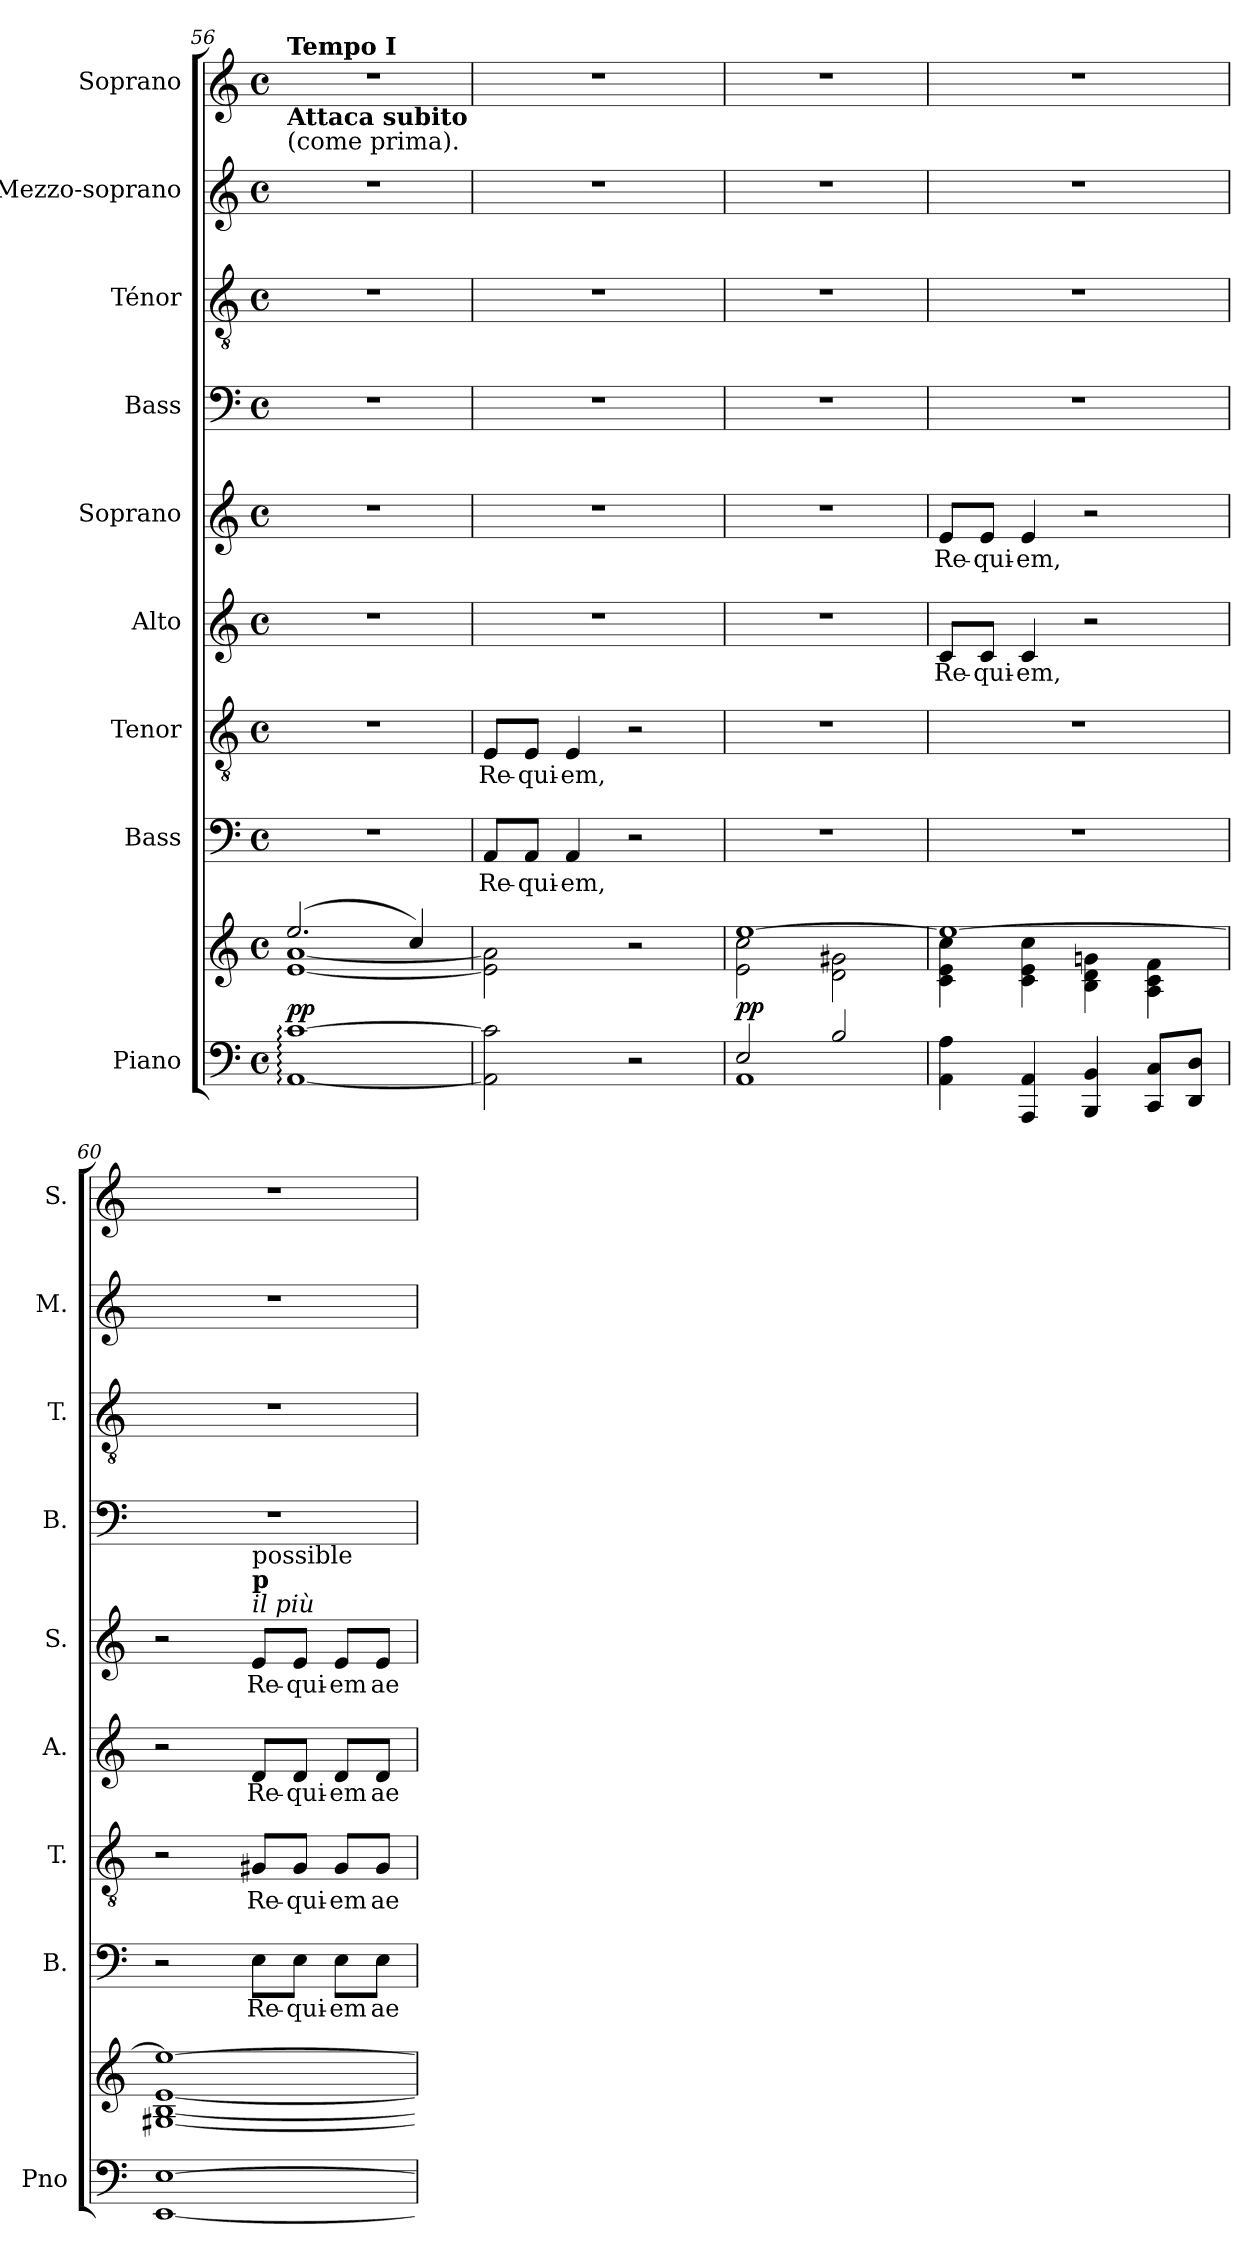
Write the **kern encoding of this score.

**kern	**kern	**dynam	**kern	**text	**dynam	**kern	**text	**dynam	**kern	**text	**dynam	**kern	**text	**dynam	**kern	**kern	**kern	**kern
*part9	*part9	*part9	*part8	*part8	*part8	*part7	*part7	*part7	*part6	*part6	*part6	*part5	*part5	*part5	*part4	*part3	*part2	*part1
*staff10	*staff9	*staff9/10	*staff8	*staff8	*staff8	*staff7	*staff7	*staff7	*staff6	*staff6	*staff6	*staff5	*staff5	*staff5	*staff4	*staff3	*staff2	*staff1
*I"Piano	*	*	*I"Bass	*	*	*I"Tenor	*	*	*I"Alto	*	*	*I"Soprano	*	*	*I"Bass	*I"Ténor	*I"Mezzo-soprano	*I"Soprano
*I'Pno	*	*	*I'B.	*	*	*I'T.	*	*	*I'A.	*	*	*I'S.	*	*	*I'B.	*I'T.	*I'M.	*I'S.
!!LO:PB:g=z
*clefF4	*clefG2	*	*clefF4	*	*	*clefGv2	*	*	*clefG2	*	*	*clefG2	*	*	*clefF4	*clefGv2	*clefG2	*clefG2
*	*	*	*	*	*	*	*	*	*ITrd2c3	*	*	*	*	*	*	*	*	*
*k[]	*k[]	*	*k[]	*	*	*k[]	*	*	*k[f#c#g#]	*	*	*k[]	*	*	*k[]	*k[]	*k[]	*k[]
*M4/4	*M4/4	*	*M4/4	*	*	*M4/4	*	*	*M4/4	*	*	*M4/4	*	*	*M4/4	*M4/4	*M4/4	*M4/4
*met(c)	*met(c)	*	*met(c)	*	*	*met(c)	*	*	*met(c)	*	*	*met(c)	*	*	*met(c)	*met(c)	*met(c)	*met(c)
*MM80	*MM80	*	*MM80	*	*	*MM80	*	*	*MM80	*	*	*MM80	*	*	*MM80	*MM80	*MM80	*MM80
=56	=56	=56	=56	=56	=56	=56	=56	=56	=56	=56	=56	=56	=56	=56	=56	=56	=56	=56
*	*^	*	*	*	*	*	*	*	*	*	*	*	*	*	*	*	*	*
!	!	!	!	!	!	!	!	!	!	!	!	!	!	!	!	!	!	!	!LO:TX:a:B:t=Tempo I
!	!	!	!	!	!	!	!	!	!	!	!	!	!	!	!	!	!	!	!LO:TX:b:B:t=Attaca subito
!	!	!	!	!	!	!	!	!	!	!	!	!	!	!	!	!	!	!	!LO:TX:b:t=(come prima).
!	!	!	!LO:DY:a=2	!	!	!	!	!	!	!	!	!	!	!	!	!	!	!	!
[1AA: [1c:	(2.ee/	[1e [1a	pp	1r	.	.	1r	.	.	1r	.	.	1r	.	.	1r	1r	1r	1r
.	4cc/)	.	.	.	.	.	.	.	.	.	.	.	.	.	.	.	.	.	.
=57	=57	=57	=57	=57	=57	=57	=57	=57	=57	=57	=57	=57	=57	=57	=57	=57	=57	=57	=57
!	!	!	!	!	!	!LO:DY:a	!	!	!	!	!	!	!	!	!	!	!	!	!
2AA\] 2c\]	2ryy	2e\] 2a\]	.	8AA/L	Re-	other-dynamics	8E/L	Re-	.	1r	.	.	1r	.	.	1r	1r	1r	1r
!	!	!	!	!	!	!	!	!	!LO:DY:a	!	!	!	!	!	!	!	!	!	!
.	.	.	.	8AA/J	-qui-	.	8E/J	-qui-	other-dynamics	.	.	.	.	.	.	.	.	.	.
.	.	.	.	4AA/	-em,	.	4E/	-em,	.	.	.	.	.	.	.	.	.	.	.
2r	2r	2ryy	.	2r	.	.	2r	.	.	.	.	.	.	.	.	.	.	.	.
=58	=58	=58	=58	=58	=58	=58	=58	=58	=58	=58	=58	=58	=58	=58	=58	=58	=58	=58	=58
*^	*	*	*	*	*	*	*	*	*	*	*	*	*	*	*	*	*	*	*
!	!	!	!	!LO:DY:a=2	!	!	!	!	!	!	!	!	!	!	!	!	!	!	!	!
2E/	1AA	[1ee	2e\ 2cc\	pp	1r	.	.	1r	.	.	1r	.	.	1r	.	.	1r	1r	1r	1r
2B/	.	.	2d\ 2g#X\	.	.	.	.	.	.	.	.	.	.	.	.	.	.	.	.	.
*v	*v	*	*	*	*	*	*	*	*	*	*	*	*	*	*	*	*	*	*	*
=59	=59	=59	=59	=59	=59	=59	=59	=59	=59	=59	=59	=59	=59	=59	=59	=59	=59	=59	=59
!	!	!	!	!	!	!	!	!	!	!	!	!	!	!	!LO:DY:a	!	!	!	!
4AA\ 4A\	1ee_	4c\ 4e\ 4cc\	.	1r	.	.	1r	.	.	8Ai/L	Re-	.	8e/L	Re-	other-dynamics	1r	1r	1r	1r
!	!	!	!	!	!	!	!	!	!	!	!	!LO:DY:a	!	!	!	!	!	!	!
.	.	.	.	.	.	.	.	.	.	8Ai/J	-qui-	other-dynamics	8e/J	-qui-	.	.	.	.	.
4AAA/ 4AA/	.	4c\ 4e\ 4cc\	.	.	.	.	.	.	.	4Ai/	-em,	.	4e/	-em,	.	.	.	.	.
4BBB/ 4BB/	.	4B\ 4d\ 4gn\	.	.	.	.	.	.	.	2r	.	.	2r	.	.	.	.	.	.
8CC/ 8C/L	.	4A\ 4c\ 4f\	.	.	.	.	.	.	.	.	.	.	.	.	.	.	.	.	.
8DD/ 8D/J	.	.	.	.	.	.	.	.	.	.	.	.	.	.	.	.	.	.	.
=60	=60	=60	=60	=60	=60	=60	=60	=60	=60	=60	=60	=60	=60	=60	=60	=60	=60	=60	=60
[1EE [1E	1ee_	[1G#X [1B [1e	.	2r	.	.	2r	.	.	2r	.	.	2r	.	.	1r	1r	1r	1r
!	!	!	!	!	!	!	!	!	!	!	!	!	!LO:TX:a:i:t=il più	!	!	!	!	!	!
!	!	!	!	!	!	!	!	!	!	!	!	!	!LO:TX:a:B:t=p	!	!	!	!	!	!
!	!	!	!	!	!	!	!	!	!	!	!	!	!LO:TX:a:t=possible	!	!	!	!	!	!
.	.	.	.	8E\L	Re-	.	8G#X/L	Re-	.	8Bi/L	Re-	.	8e/L	Re-	.	.	.	.	.
.	.	.	.	8E\J	-qui-	.	8G#/J	-qui-	.	8Bi/J	-qui-	.	8e/J	-qui-	.	.	.	.	.
.	.	.	.	8E\L	-em	.	8G#/L	-em	.	8Bi/L	-em	.	8e/L	-em	.	.	.	.	.
.	.	.	.	8E\J	ae-	.	8G#/J	ae-	.	8Bi/J	ae-	.	8e/J	ae-	.	.	.	.	.
*	*v	*v	*	*	*	*	*	*	*	*	*	*	*	*	*	*	*	*	*
=	=	=	=	=	=	=	=	=	=	=	=	=	=	=	=	=	=	=
*-	*-	*-	*-	*-	*-	*-	*-	*-	*-	*-	*-	*-	*-	*-	*-	*-	*-	*-
